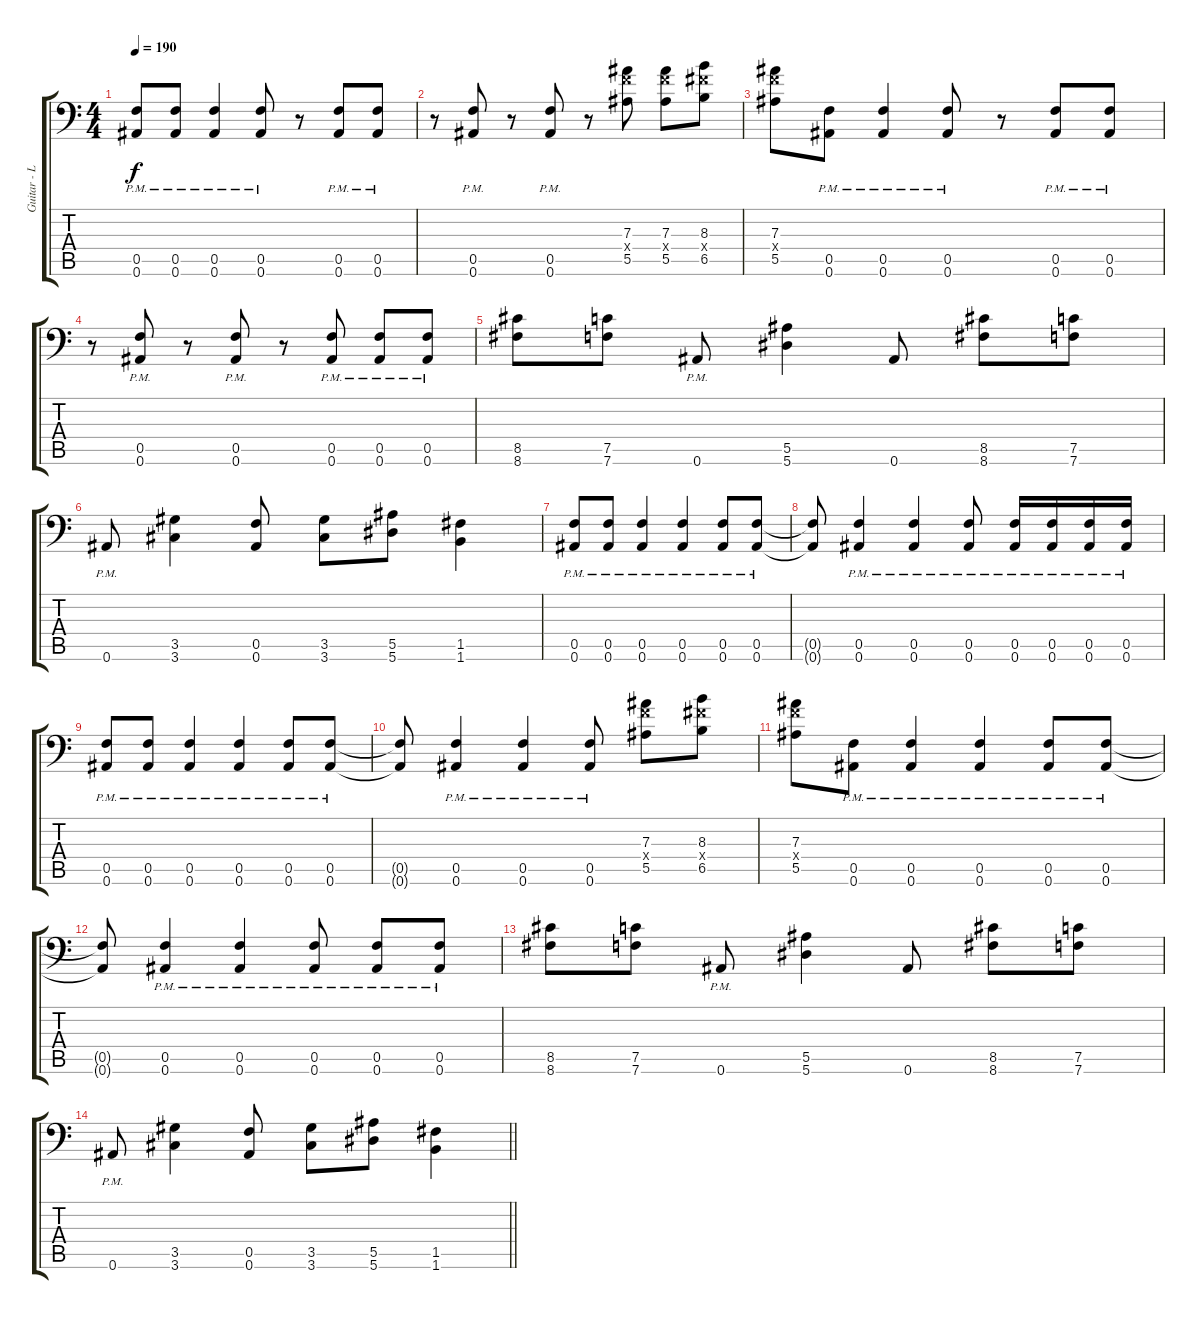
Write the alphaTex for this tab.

\track ("Guitar - Left" "Guitar - L") {instrument distortionguitar}
\staff {score tabs}
\tuning (C4 G3 Eb3 Bb2 F2 Bb1) {hide}
\ts (4 4)
\tempo 190
\clef f4
\ks c
(0.5{pm} 0.6{pm}).8{dy f} (0.5{pm} 0.6{pm}).8 (0.5{pm} 0.6{pm}).4 (0.5{pm} 0.6{pm}).8 r.8 (0.5{pm} 0.6{pm}).8 (0.5{pm} 0.6{pm}).8 |
r.8 (0.5{pm} 0.6{pm}).8 r.8 (0.5{pm} 0.6{pm}).8 r.8 (7.3 7.4{x} 5.5).8 (7.3 7.4{x} 5.5).8 (8.3 8.4{x} 6.5).8 |
(7.3 7.4{x} 5.5).8 (0.5{pm} 0.6{pm}).8 (0.5{pm} 0.6{pm}).4 (0.5{pm} 0.6{pm}).8 r.8 (0.5{pm} 0.6{pm}).8 (0.5{pm} 0.6{pm}).8 |
r.8 (0.5{pm} 0.6{pm}).8 r.8 (0.5{pm} 0.6{pm}).8 r.8 (0.5{pm} 0.6{pm}).8 (0.5{pm} 0.6{pm}).8 (0.5{pm} 0.6{pm}).8 |
(8.5 8.6).8 (7.5 7.6).8 0.6{pm}.8 (5.5 5.6).4 0.6.8 (8.5 8.6).8 (7.5 7.6).8 |
0.6{pm}.8 (3.5 3.6).4 (0.5 0.6).8 (3.5 3.6).8 (5.5 5.6).8 (1.5 1.6).4 |
(0.5{pm} 0.6{pm}).8 (0.5{pm} 0.6{pm}).8 (0.5{pm} 0.6{pm}).4 (0.5{pm} 0.6{pm}).4 (0.5{pm} 0.6{pm}).8 (0.5{pm} 0.6{pm}).8 |
(0.5{t} 0.6{t}).8 (0.5{pm} 0.6{pm}).4 (0.5{pm} 0.6{pm}).4 (0.5{pm} 0.6{pm}).8 (0.5{pm} 0.6{pm}).16 (0.5{pm} 0.6{pm}).16 (0.5{pm} 0.6{pm}).16 (0.5{pm} 0.6{pm}).16 |
(0.5{pm} 0.6{pm}).8 (0.5{pm} 0.6{pm}).8 (0.5{pm} 0.6{pm}).4 (0.5{pm} 0.6{pm}).4 (0.5{pm} 0.6{pm}).8 (0.5{pm} 0.6{pm}).8 |
(0.5{t} 0.6{t}).8 (0.5{pm} 0.6{pm}).4 (0.5{pm} 0.6{pm}).4 (0.5{pm} 0.6{pm}).8 (7.3 7.4{x} 5.5).8 (8.3 8.4{x} 6.5).8 |
(7.3 7.4{x} 5.5).8 (0.5{pm} 0.6{pm}).8 (0.5{pm} 0.6{pm}).4 (0.5{pm} 0.6{pm}).4 (0.5{pm} 0.6{pm}).8 (0.5{pm} 0.6{pm}).8 |
(0.5{t} 0.6{t}).8 (0.5{pm} 0.6{pm}).4 (0.5{pm} 0.6{pm}).4 (0.5{pm} 0.6{pm}).8 (0.5{pm} 0.6{pm}).8 (0.5{pm} 0.6{pm}).8 |
(8.5 8.6).8 (7.5 7.6).8 0.6{pm}.8 (5.5 5.6).4 0.6.8 (8.5 8.6).8 (7.5 7.6).8 |
\barLineRight lightlight
0.6{pm}.8 (3.5 3.6).4 (0.5 0.6).8 (3.5 3.6).8 (5.5 5.6).8 (1.5 1.6).4
